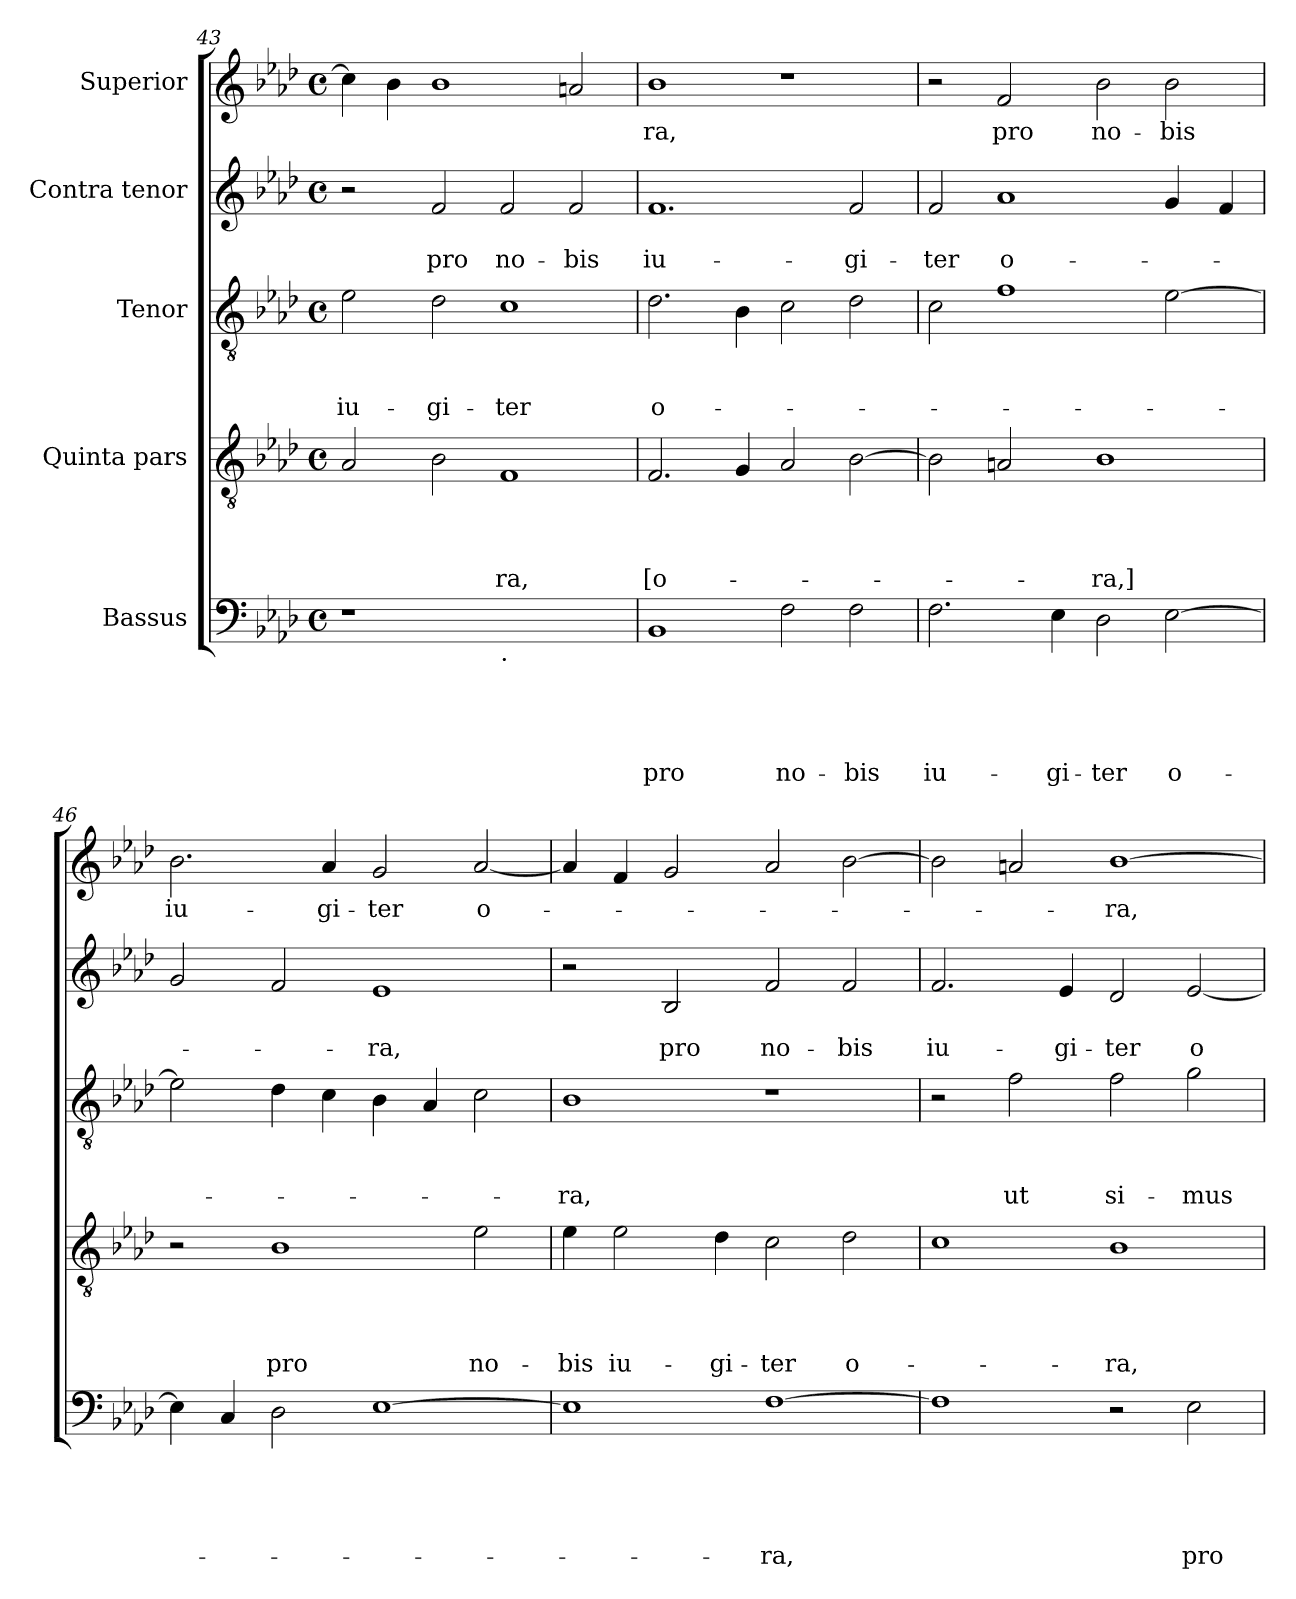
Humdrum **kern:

**kern	**text	**text	**text	**text	**text	**kern	**text	**text	**text	**text	**kern	**text	**text	**text	**kern	**text	**text	**kern	**text
*part5	*part5	*part5	*part5	*part5	*part5	*part4	*part4	*part4	*part4	*part4	*part3	*part3	*part3	*part3	*part2	*part2	*part2	*part1	*part1
*staff5	*staff5	*staff5	*staff5	*staff5	*staff5	*staff4	*staff4	*staff4	*staff4	*staff4	*staff3	*staff3	*staff3	*staff3	*staff2	*staff2	*staff2	*staff1	*staff1
*I"Bassus	*	*	*	*	*	*I"Quinta pars	*	*	*	*	*I"Tenor	*	*	*	*I"Contra tenor	*	*	*I"Superior	*
*clefF4	*	*	*	*	*	*clefGv2	*	*	*	*	*clefGv2	*	*	*	*clefG2	*	*	*clefG2	*
*k[b-e-a-d-]	*	*	*	*	*	*k[b-e-a-d-]	*	*	*	*	*k[b-e-a-d-]	*	*	*	*k[b-e-a-d-]	*	*	*k[b-e-a-d-]	*
*A-:	*	*	*	*	*	*A-:	*	*	*	*	*A-:	*	*	*	*A-:	*	*	*A-:	*
*M4/4	*	*	*	*	*	*M4/4	*	*	*	*	*M4/4	*	*	*	*M4/4	*	*	*M4/4	*
*met(c)	*	*	*	*	*	*met(c)	*	*	*	*	*met(c)	*	*	*	*met(c)	*	*	*met(c)	*
=43	=43	=43	=43	=43	=43	=43	=43	=43	=43	=43	=43	=43	=43	=43	=43	=43	=43	=43	=43
!	!	!	!	!	!	!	!	!	!	!	!	!	!	!LO:LY:b	!	!	!	!	!
1r	.	.	.	.	.	2A-/	.	.	.	.	2e-\	.	.	iu-	2r	.	.	4cc\]	.
.	.	.	.	.	.	.	.	.	.	.	.	.	.	.	.	.	.	4b-\	.
!	!	!	!	!	!	!	!	!	!	!	!	!	!	!LO:LY:b	!	!	!LO:LY:b	!	!
.	.	.	.	.	.	2B-\	.	.	.	.	2d-\	.	.	-gi-	2f/	.	pro	1b-	.
!LO:TX:b:t=.	!	!	!	!	!	!	!	!	!	!	!	!	!	!	!	!	!	!	!
!	!	!	!	!	!	!	!	!	!	!LO:LY:b	!	!	!	!LO:LY:b	!	!	!LO:LY:b	!	!
1ryy	.	.	.	.	.	1F	.	.	.	-ra,	1c	.	.	-ter	2f/	.	no-	.	.
!	!	!	!	!	!	!	!	!	!	!	!	!	!	!	!	!	!LO:LY:b	!	!
.	.	.	.	.	.	.	.	.	.	.	.	.	.	.	2f/	.	-bis	2an/	.
=44	=44	=44	=44	=44	=44	=44	=44	=44	=44	=44	=44	=44	=44	=44	=44	=44	=44	=44	=44
!	!	!	!	!	!LO:LY:b	!	!	!	!	!LO:LY:b	!	!	!	!LO:LY:b	!	!	!LO:LY:b	!	!LO:LY:b
1BB-	.	.	.	.	pro	2.F/	.	.	.	[o-	2.d-\	.	.	o-	1.f	.	iu-	1b-	-ra,
.	.	.	.	.	.	4G/	.	.	.	.	4B-\	.	.	.	.	.	.	.	.
!	!	!	!	!	!LO:LY:b	!	!	!	!	!	!	!	!	!	!	!	!	!	!
2F\	.	.	.	.	no-	2A-/	.	.	.	.	2c\	.	.	.	.	.	.	1r	.
!	!	!	!	!	!LO:LY:b	!	!	!	!	!	!	!	!	!	!	!	!LO:LY:b	!	!
2F\	.	.	.	.	-bis	[<2B-\	.	.	.	.	2d-\	.	.	.	2f/	.	-gi-	.	.
!!LO:LB:g=z
=45	=45	=45	=45	=45	=45	=45	=45	=45	=45	=45	=45	=45	=45	=45	=45	=45	=45	=45	=45
!	!	!	!	!	!LO:LY:b	!	!	!	!	!	!	!	!	!	!	!	!LO:LY:b	!	!
*	*	*	*	*	*	*	*	*	*	*	*	*	*	*	*^	*	*	*	*
2.F\	.	.	.	.	iu-	2B-\]	.	.	.	.	2c\	.	.	.	2f/	2ryy	.	-ter	2r	.
!	!	!	!	!	!	!	!	!	!	!	!	!	!	!	!	!	!	!LO:LY:b:rj	!	!LO:LY:b
.	.	.	.	.	.	2An/	.	.	.	.	1f	.	.	.	1a-	32ryy	.	o-	2f/	pro
.	.	.	.	.	.	.	.	.	.	.	.	.	.	.	.	1ryy	.	.	.	.
!	!	!	!	!	!LO:LY:b	!	!	!	!	!	!	!	!	!	!	!	!	!	!	!
4E-\	.	.	.	.	-gi-	.	.	.	.	.	.	.	.	.	.	.	.	.	.	.
!	!	!	!	!	!LO:LY:b	!	!	!	!	!LO:LY:b	!	!	!	!	!	!	!	!	!	!LO:LY:b
2D-\	.	.	.	.	-ter	1B-	.	.	.	-ra,]	.	.	.	.	.	.	.	.	2b-\	no-
!	!	!	!	!	!LO:LY:b	!	!	!	!	!	!	!	!	!	!	!	!	!	!	!LO:LY:b
[>2E-\	.	.	.	.	o-	.	.	.	.	.	[>2e-\	.	.	.	4g/	.	.	.	2b-\	-bis
.	.	.	.	.	.	.	.	.	.	.	.	.	.	.	.	4...ryy	.	.	.	.
.	.	.	.	.	.	.	.	.	.	.	.	.	.	.	4f/	.	.	.	.	.
=46	=46	=46	=46	=46	=46	=46	=46	=46	=46	=46	=46	=46	=46	=46	=46	=46	=46	=46	=46	=46
!	!	!	!	!	!	!	!	!	!	!	!	!	!	!	!	!	!	!	!	!LO:LY:b
*	*	*	*	*	*	*	*	*	*	*	*	*	*	*	*v	*v	*	*	*	*
4E-\]	.	.	.	.	.	2r	.	.	.	.	2e-\]	.	.	.	2g/	.	.	2.b-\	iu-
4C/	.	.	.	.	.	.	.	.	.	.	.	.	.	.	.	.	.	.	.
!	!	!	!	!	!	!	!	!	!	!LO:LY:b	!	!	!	!	!	!	!	!	!
2D-\	.	.	.	.	.	1B-	.	.	.	pro	4d-\	.	.	.	2f/	.	.	.	.
!	!	!	!	!	!	!	!	!	!	!	!	!	!	!	!	!	!	!	!LO:LY:b
.	.	.	.	.	.	.	.	.	.	.	4c\	.	.	.	.	.	.	4a-/	-gi-
!	!	!	!	!	!	!	!	!	!	!	!	!	!	!	!	!	!LO:LY:b	!	!LO:LY:b
[>1E-	.	.	.	.	.	.	.	.	.	.	4B-\	.	.	.	1e-	.	-ra,	2g/	-ter
.	.	.	.	.	.	.	.	.	.	.	4A-/	.	.	.	.	.	.	.	.
!	!	!	!	!	!	!	!	!	!	!LO:LY:b	!	!	!	!	!	!	!	!	!LO:LY:b
.	.	.	.	.	.	2e-\	.	.	.	no-	2c\	.	.	.	.	.	.	[<2a-/	o-
=47	=47	=47	=47	=47	=47	=47	=47	=47	=47	=47	=47	=47	=47	=47	=47	=47	=47	=47	=47
!	!	!	!	!	!	!	!	!	!	!LO:LY:b	!	!	!	!LO:LY:b	!	!	!	!	!
1E-]	.	.	.	.	.	4e-\	.	.	.	-bis	1B-	.	.	-ra,	2r	.	.	4a-/]	.
!	!	!	!	!	!	!	!	!	!	!LO:LY:b	!	!	!	!	!	!	!	!	!
.	.	.	.	.	.	2e-\	.	.	.	iu-	.	.	.	.	.	.	.	4f/	.
!	!	!	!	!	!	!	!	!	!	!	!	!	!	!	!	!	!LO:LY:b	!	!
.	.	.	.	.	.	.	.	.	.	.	.	.	.	.	2B-/	.	pro	2g/	.
!	!	!	!	!	!	!	!	!	!	!LO:LY:b	!	!	!	!	!	!	!	!	!
.	.	.	.	.	.	4d-\	.	.	.	-gi-	.	.	.	.	.	.	.	.	.
!	!	!	!	!	!LO:LY:b	!	!	!	!	!LO:LY:b	!	!	!	!	!	!	!LO:LY:b	!	!
[>1F	.	.	.	.	-ra,	2c\	.	.	.	-ter	1r	.	.	.	2f/	.	no-	2a-/	.
!	!	!	!	!	!	!	!	!	!	!LO:LY:b	!	!	!	!	!	!	!LO:LY:b	!	!
.	.	.	.	.	.	2d-\	.	.	.	o-	.	.	.	.	2f/	.	-bis	[>2b-\	.
=48	=48	=48	=48	=48	=48	=48	=48	=48	=48	=48	=48	=48	=48	=48	=48	=48	=48	=48	=48
!	!	!	!	!	!	!	!	!	!	!	!	!	!	!	!	!	!LO:LY:b	!	!
1F]	.	.	.	.	.	1c	.	.	.	.	2r	.	.	.	2.f/	.	iu-	2b-\]	.
!	!	!	!	!	!	!	!	!	!	!	!	!	!	!LO:LY:b	!	!	!	!	!
.	.	.	.	.	.	.	.	.	.	.	2f\	.	.	ut	.	.	.	2an/	.
!	!	!	!	!	!	!	!	!	!	!	!	!	!	!	!	!	!LO:LY:b	!	!
.	.	.	.	.	.	.	.	.	.	.	.	.	.	.	4e-/	.	-gi-	.	.
!	!	!	!	!	!	!	!	!	!	!LO:LY:b	!	!	!	!LO:LY:b	!	!	!LO:LY:b	!	!LO:LY:b
2r	.	.	.	.	.	1B-	.	.	.	-ra,	2f\	.	.	si-	2d-/	.	-ter	[>1b-	-ra,
!	!	!	!	!	!LO:LY:b	!	!	!	!	!	!	!	!	!LO:LY:b	!	!	!LO:LY:b	!	!
2E-\	.	.	.	.	pro	.	.	.	.	.	2g\	.	.	-mus	[<2e-/	.	o-	.	.
=	=	=	=	=	=	=	=	=	=	=	=	=	=	=	=	=	=	=	=
*-	*-	*-	*-	*-	*-	*-	*-	*-	*-	*-	*-	*-	*-	*-	*-	*-	*-	*-	*-
